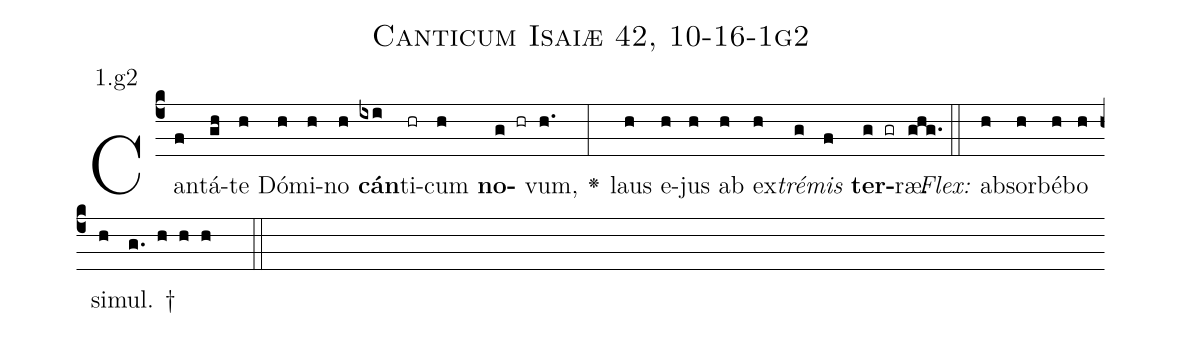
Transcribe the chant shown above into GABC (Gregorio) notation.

name: Canticum Isaiæ 42, 10-16-1g2;
annotation: 1.g2;
%%
(c4)Can(f)tá(gh)te(h) Dó(h)mi(h)no(h) <b>cán</b>(ixi)ti(hr)cum(h) <b>no</b>(g hr)vum,(h.) <v>\greheightstar</v>(:) laus(h) e(h)jus(h) ab(h) ex(h)<i>tré</i>(g)<i>mis</i>(f) <b>ter</b>(g gr)ræ:(ghg.) (::)
<i>Flex:</i>()  ab(h)sor(h)bé(h)bo(h) si(h)mul. †(g. h h h  ::)

%E(h) u(h) o(g) u(f) a(g) e.(ghg.) (::)
